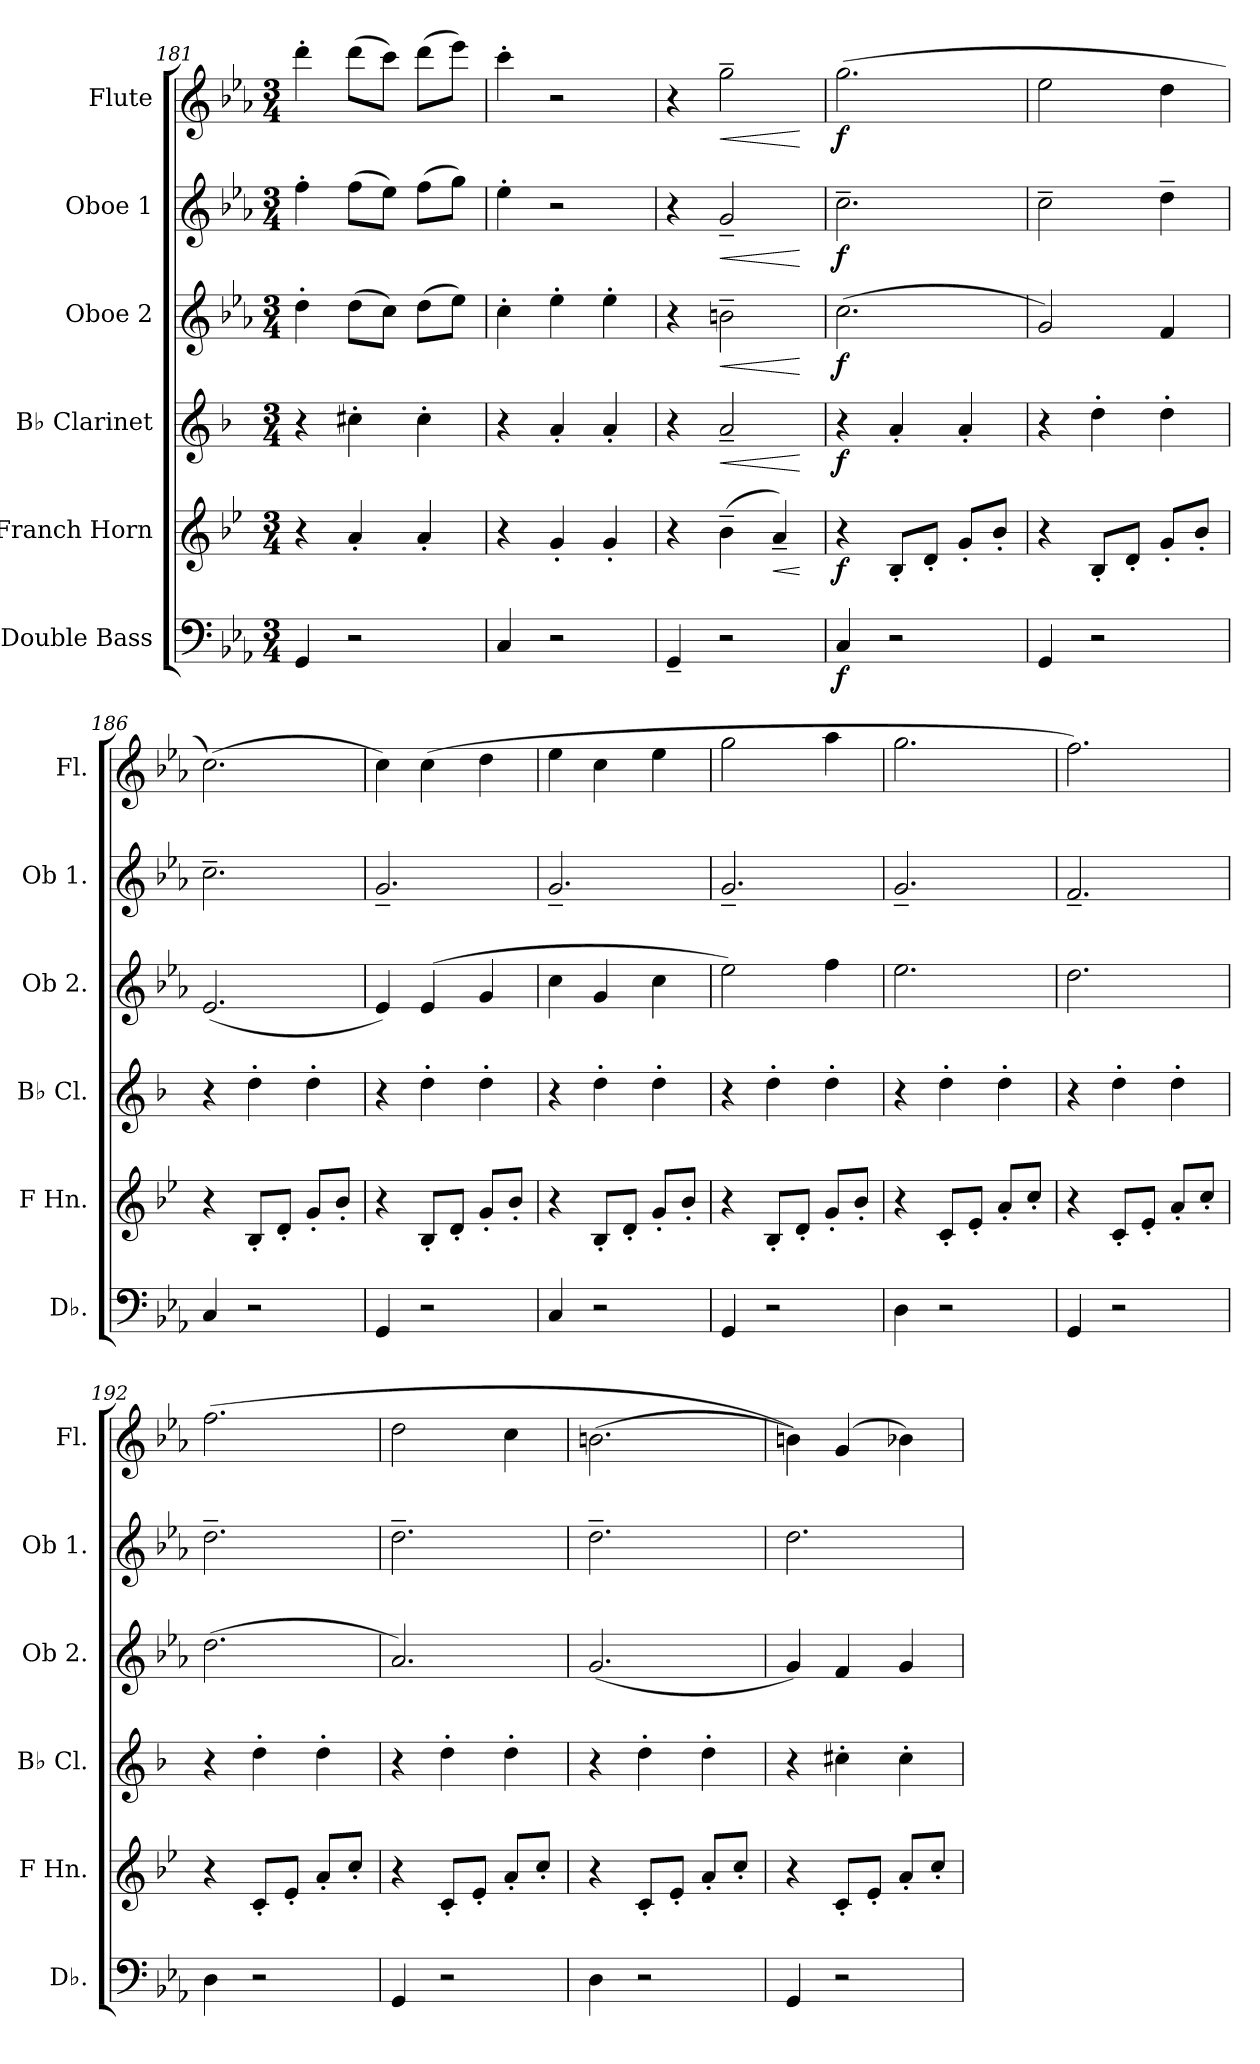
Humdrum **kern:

**kern	**dynam	**kern	**dynam	**kern	**dynam	**kern	**dynam	**kern	**dynam	**kern	**dynam
*part6	*part6	*part5	*part5	*part4	*part4	*part3	*part3	*part2	*part2	*part1	*part1
*staff6	*staff6	*staff5	*staff5	*staff4	*staff4	*staff3	*staff3	*staff2	*staff2	*staff1	*staff1
*I"Double Bass	*	*I"Franch Horn	*	*I"B♭ Clarinet	*	*I"Oboe 2	*	*I"Oboe 1	*	*I"Flute	*
*I'Db.	*	*I'F Hn.	*	*I'B♭ Cl.	*	*I'Ob 2.	*	*I'Ob 1.	*	*I'Fl.	*
*clefF4	*	*clefG2	*	*clefG2	*	*clefG2	*	*clefG2	*	*clefG2	*
*ITrd7c12	*	*ITrd4c7	*	*ITrd1c2	*	*	*	*	*	*	*
*k[b-e-a-]	*	*k[b-e-a-]	*	*k[b-e-a-]	*	*k[b-e-a-]	*	*k[b-e-a-]	*	*k[b-e-a-]	*
*M3/4	*	*M3/4	*	*M3/4	*	*M3/4	*	*M3/4	*	*M3/4	*
=181	=181	=181	=181	=181	=181	=181	=181	=181	=181	=181	=181
4GGG/	.	4r	.	4r	.	4dd'\	.	4ff'\	.	4ddd'\	.
2r	.	4d'/	.	4bn'\	.	(>8dd\L	.	(>8ff\L	.	(>8ddd\L	.
.	.	.	.	.	.	8cc\J)	.	8ee-\J)	.	8ccc\J)	.
.	.	4d'/	.	4b'\	.	(>8dd\L	.	(>8ff\L	.	(>8ddd\L	.
.	.	.	.	.	.	8ee-\J)	.	8gg\J)	.	8eee-\J)	.
=182	=182	=182	=182	=182	=182	=182	=182	=182	=182	=182	=182
4CC/	.	4r	.	4r	.	4cc'\	.	4ee-'\	.	4ccc'\	.
2r	.	4c'/	.	4g'/	.	4ee-'\	.	2r	.	2r	.
.	.	4c'/	.	4g'/	.	4ee-'\	.	.	.	.	.
=183	=183	=183	=183	=183	=183	=183	=183	=183	=183	=183	=183
4GGG~/	.	4r	.	4r	.	4r	.	4r	.	4r	.
!	!	!	!	!	!LO:HP:b	!	!LO:HP:b	!	!LO:HP:b	!	!LO:HP:b
2r	.	(>4e-~\	.	2g~/	<	2bn~\	<	2g~/	<	2gg~\	<
!	!	!	!LO:HP:b	!	!	!	!	!	!	!	!
.	.	4d~/)	<	.	.	.	.	.	.	.	.
.	.	.	[	.	[	.	[	.	[	.	[
!!LO:PB:g=z
=184	=184	=184	=184	=184	=184	=184	=184	=184	=184	=184	=184
!	!LO:DY:b	!	!LO:DY:b	!	!LO:DY:b	!	!LO:DY:b	!	!LO:DY:b	!	!LO:DY:b
4CC/	f	4r	f	4r	f	(>2.cc\	f	2.cc~\	f	(>2.gg\	f
2r	.	8E-'/L	.	4g'/	.	.	.	.	.	.	.
.	.	8G'/J	.	.	.	.	.	.	.	.	.
.	.	8c'/L	.	4g'/	.	.	.	.	.	.	.
.	.	8e-'/J	.	.	.	.	.	.	.	.	.
=185	=185	=185	=185	=185	=185	=185	=185	=185	=185	=185	=185
4GGG/	.	4r	.	4r	.	2g/)	.	2cc~\	.	2ee-\	.
2r	.	8E-'/L	.	4cc'\	.	.	.	.	.	.	.
.	.	8G'/J	.	.	.	.	.	.	.	.	.
.	.	8c'/L	.	4cc'\	.	4f/	.	4dd~\	.	4dd\	.
.	.	8e-'/J	.	.	.	.	.	.	.	.	.
=186	=186	=186	=186	=186	=186	=186	=186	=186	=186	=186	=186
4CC/	.	4r	.	4r	.	(<2.e-/	.	2.cc~\	.	(>2.cc\)	.
2r	.	8E-'/L	.	4cc'\	.	.	.	.	.	.	.
.	.	8G'/J	.	.	.	.	.	.	.	.	.
.	.	8c'/L	.	4cc'\	.	.	.	.	.	.	.
.	.	8e-'/J	.	.	.	.	.	.	.	.	.
=187	=187	=187	=187	=187	=187	=187	=187	=187	=187	=187	=187
4GGG/	.	4r	.	4r	.	4e-/)	.	2.g~/	.	4cc\)	.
2r	.	8E-'/L	.	4cc'\	.	(>4e-/	.	.	.	(>4cc\	.
.	.	8G'/J	.	.	.	.	.	.	.	.	.
.	.	8c'/L	.	4cc'\	.	4g/	.	.	.	4dd\	.
.	.	8e-'/J	.	.	.	.	.	.	.	.	.
=188	=188	=188	=188	=188	=188	=188	=188	=188	=188	=188	=188
4CC/	.	4r	.	4r	.	4cc\	.	2.g~/	.	4ee-\	.
2r	.	8E-'/L	.	4cc'\	.	4g/	.	.	.	4cc\	.
.	.	8G'/J	.	.	.	.	.	.	.	.	.
.	.	8c'/L	.	4cc'\	.	4cc\	.	.	.	4ee-\	.
.	.	8e-'/J	.	.	.	.	.	.	.	.	.
=189	=189	=189	=189	=189	=189	=189	=189	=189	=189	=189	=189
4GGG/	.	4r	.	4r	.	2ee-\)	.	2.g~/	.	2gg\	.
2r	.	8E-'/L	.	4cc'\	.	.	.	.	.	.	.
.	.	8G'/J	.	.	.	.	.	.	.	.	.
.	.	8c'/L	.	4cc'\	.	4ff\	.	.	.	4aa-\	.
.	.	8e-'/J	.	.	.	.	.	.	.	.	.
=190	=190	=190	=190	=190	=190	=190	=190	=190	=190	=190	=190
4DD\	.	4r	.	4r	.	2.ee-\	.	2.g~/	.	2.gg\	.
2r	.	8F'/L	.	4cc'\	.	.	.	.	.	.	.
.	.	8A-'/J	.	.	.	.	.	.	.	.	.
.	.	8d'/L	.	4cc'\	.	.	.	.	.	.	.
.	.	8f'/J	.	.	.	.	.	.	.	.	.
=191	=191	=191	=191	=191	=191	=191	=191	=191	=191	=191	=191
4GGG/	.	4r	.	4r	.	2.dd\	.	2.f~/	.	2.ff\)	.
2r	.	8F'/L	.	4cc'\	.	.	.	.	.	.	.
.	.	8A-'/J	.	.	.	.	.	.	.	.	.
.	.	8d'/L	.	4cc'\	.	.	.	.	.	.	.
.	.	8f'/J	.	.	.	.	.	.	.	.	.
!!LO:LB:g=z
=192	=192	=192	=192	=192	=192	=192	=192	=192	=192	=192	=192
4DD\	.	4r	.	4r	.	(>2.dd\	.	2.dd~\	.	(>2.ff\	.
2r	.	8F'/L	.	4cc'\	.	.	.	.	.	.	.
.	.	8A-'/J	.	.	.	.	.	.	.	.	.
.	.	8d'/L	.	4cc'\	.	.	.	.	.	.	.
.	.	8f'/J	.	.	.	.	.	.	.	.	.
=193	=193	=193	=193	=193	=193	=193	=193	=193	=193	=193	=193
4GGG/	.	4r	.	4r	.	2.a-/)	.	2.dd~\	.	2dd\	.
2r	.	8F'/L	.	4cc'\	.	.	.	.	.	.	.
.	.	8A-'/J	.	.	.	.	.	.	.	.	.
.	.	8d'/L	.	4cc'\	.	.	.	.	.	4cc\	.
.	.	8f'/J	.	.	.	.	.	.	.	.	.
=194	=194	=194	=194	=194	=194	=194	=194	=194	=194	=194	=194
4DD\	.	4r	.	4r	.	(<2.g/	.	2.dd~\	.	(>2.bn\	.
2r	.	8F'/L	.	4cc'\	.	.	.	.	.	.	.
.	.	8A-'/J	.	.	.	.	.	.	.	.	.
.	.	8d'/L	.	4cc'\	.	.	.	.	.	.	.
.	.	8f'/J	.	.	.	.	.	.	.	.	.
=195	=195	=195	=195	=195	=195	=195	=195	=195	=195	=195	=195
4GGG/	.	4r	.	4r	.	4g/)	.	2.dd\	.	4bn\))	.
2r	.	8F'/L	.	4bn'\	.	4f/	.	.	.	(>4g/	.
.	.	8A-'/J	.	.	.	.	.	.	.	.	.
.	.	8d'/L	.	4b'\	.	4g/	.	.	.	4b-X\)	.
.	.	8f'/J	.	.	.	.	.	.	.	.	.
=	=	=	=	=	=	=	=	=	=	=	=
*-	*-	*-	*-	*-	*-	*-	*-	*-	*-	*-	*-
